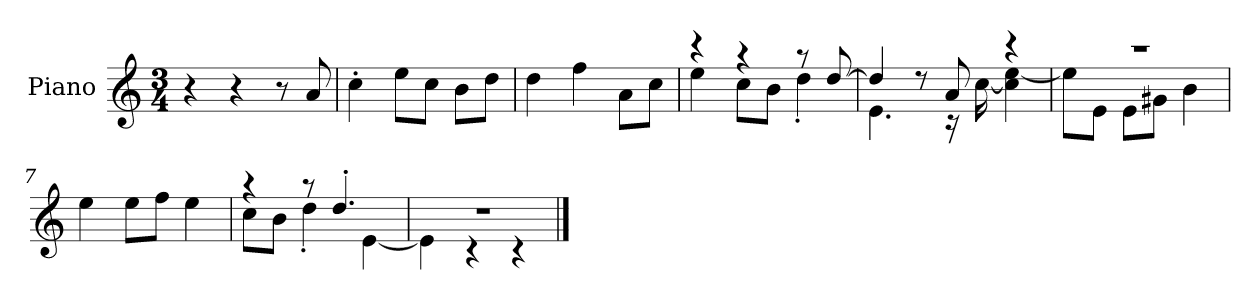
**kern
*part1
*staff1
*I"Piano
*I'P-no
*clefG2
*k[]
*M3/4
*MM172
=1
4r
4r
8r
8a/
=2
4cc'\
8ee\L
8cc\J
8b\L
8dd\J
=3
4dd\
4ff\
8a\L
8cc\J
=4
*^
4r	4ee\
4r	8cc\L
.	8b\J
8r	4dd'\
[8dd/	.
=5	=5
4dd/]	4.e\
8r	.
8a/	16r
.	[16cc\
4r	4cc\] [4ee\
=6	=6
2.r	8ee\L]
.	8e\J
.	8e\L
.	8g#X\J
.	4b\
*v	*v
=7
4ee\
8ee\L
8ff\J
4ee\
!!LO:LB:g=z
=8
*^
4r	8cc\L
.	8b\J
8r	4dd'\
4.dd'/	.
.	[4e\
=9	=9
2.r	4e\]
.	4r
.	4r
*v	*v
==
*-
